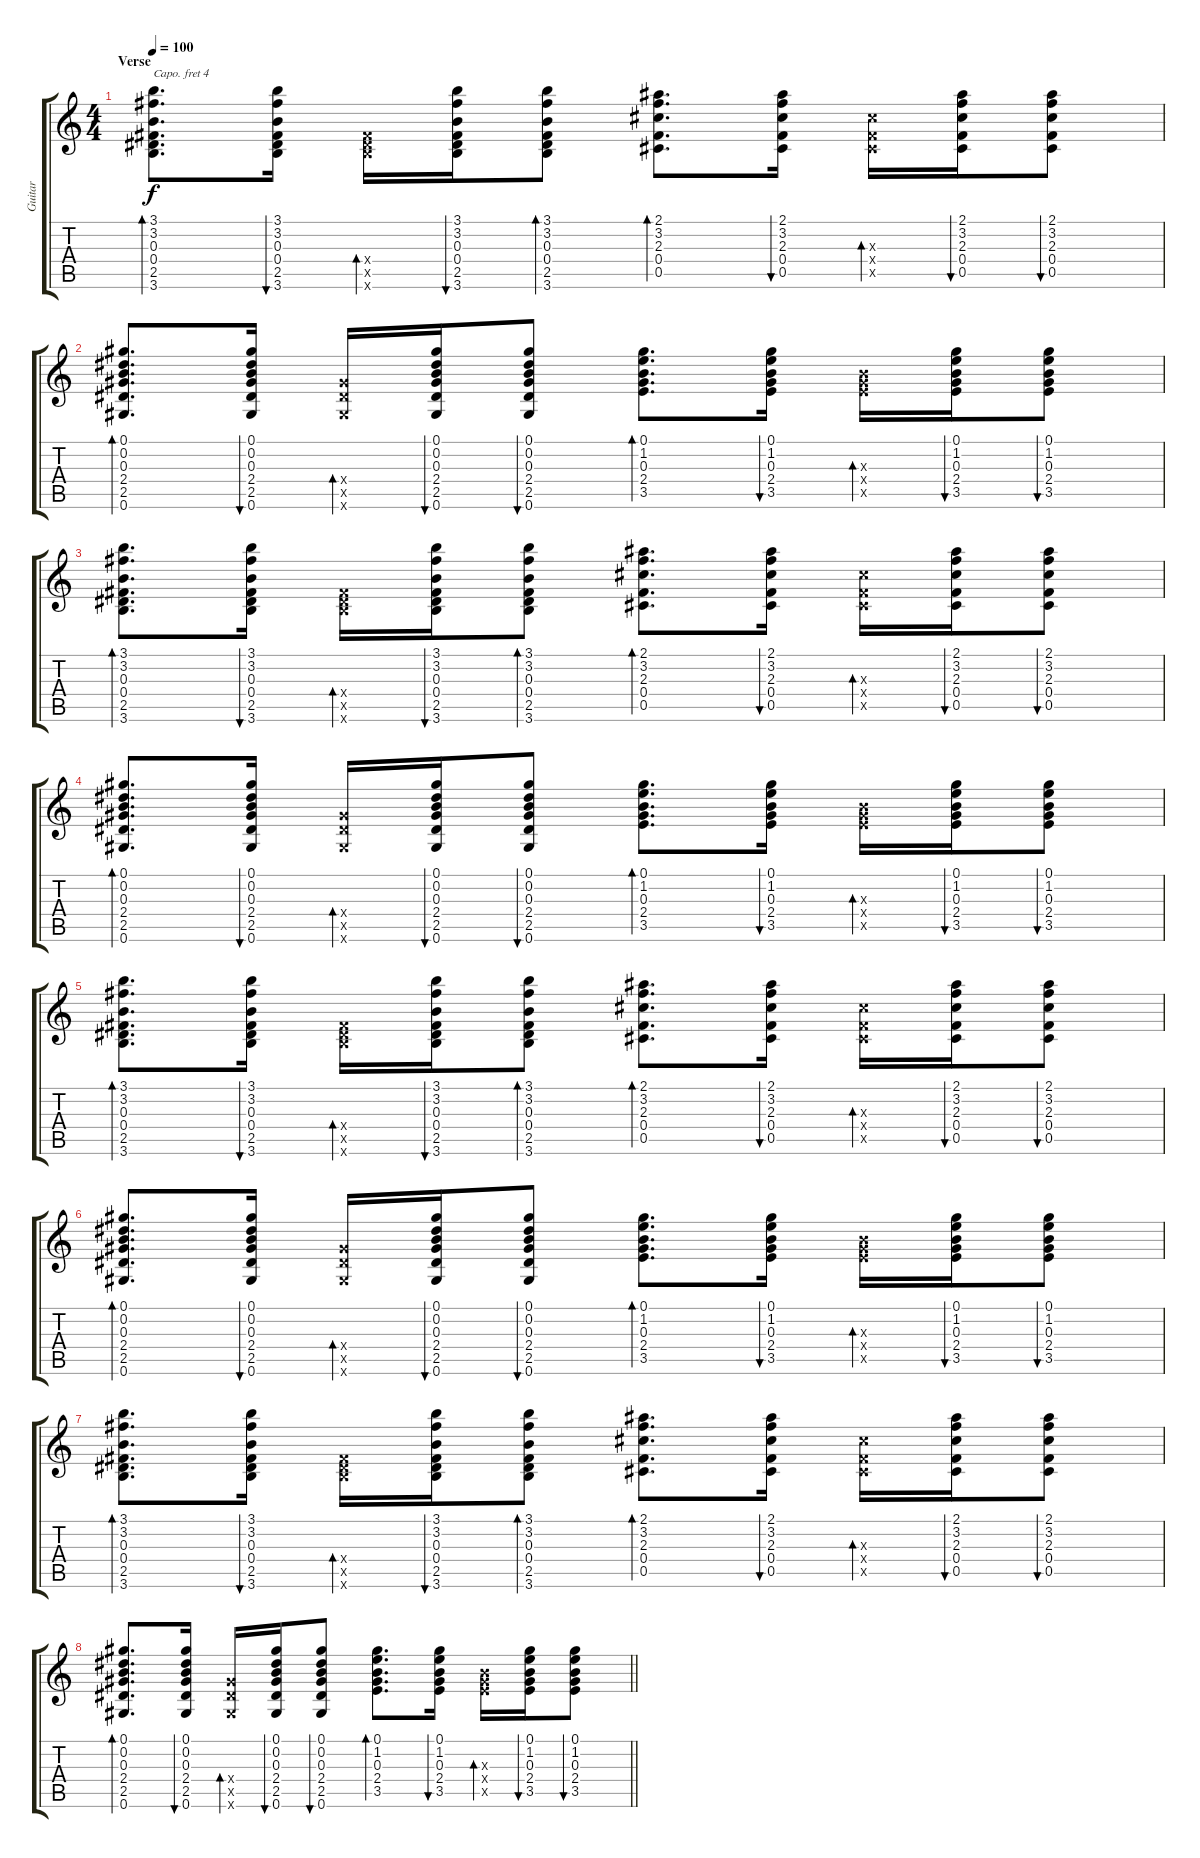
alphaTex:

\track ("Guitar" "Guitar") {instrument acousticguitarnylon}
\staff {score tabs}
\capo 4
\tuning (E4 B3 G3 D3 A2 E2) {hide}
\ts (4 4)
\section ("" "Verse")
\tempo 100
\clef g2
\ks c
(3.1 3.2 0.3 0.4 2.5 3.6).8{d bd 30 dy f} (3.1 3.2 0.3 0.4 2.5 3.6).16{bu 30} (0.4{x} 2.5{x} 3.6{x}).16{bd 30} (3.1 3.2 0.3 0.4 2.5 3.6).16{bu 30} (3.1 3.2 0.3 0.4 2.5 3.6).8{bd 30} (2.1 3.2 2.3 0.4 0.5).8{d bd 30} (2.1 3.2 2.3 0.4 0.5).16{bu 30} (2.3{x} 0.4{x} 0.5{x}).16{bd 30} (2.1 3.2 2.3 0.4 0.5).16{bu 30} (2.1 3.2 2.3 0.4 0.5).8{bu 30} |
(0.1 0.2 0.3 2.4 2.5 0.6).8{d bd 30} (0.1 0.2 0.3 2.4 2.5 0.6).16{bu 30} (2.4{x} 2.5{x} 0.6{x}).16{bd 30} (0.1 0.2 0.3 2.4 2.5 0.6).16{bu 30} (0.1 0.2 0.3 2.4 2.5 0.6).8{bu 30} (0.1 1.2 0.3 2.4 3.5).8{d bd 30} (0.1 1.2 0.3 2.4 3.5).16{bu 30} (0.3{x} 2.4{x} 3.5{x}).16{bd 30} (0.1 1.2 0.3 2.4 3.5).16{bu 30} (0.1 1.2 0.3 2.4 3.5).8{bu 30} |
(3.1 3.2 0.3 0.4 2.5 3.6).8{d bd 30} (3.1 3.2 0.3 0.4 2.5 3.6).16{bu 30} (0.4{x} 2.5{x} 3.6{x}).16{bd 30} (3.1 3.2 0.3 0.4 2.5 3.6).16{bu 30} (3.1 3.2 0.3 0.4 2.5 3.6).8{bd 30} (2.1 3.2 2.3 0.4 0.5).8{d bd 30} (2.1 3.2 2.3 0.4 0.5).16{bu 30} (2.3{x} 0.4{x} 0.5{x}).16{bd 30} (2.1 3.2 2.3 0.4 0.5).16{bu 30} (2.1 3.2 2.3 0.4 0.5).8{bu 30} |
(0.1 0.2 0.3 2.4 2.5 0.6).8{d bd 30} (0.1 0.2 0.3 2.4 2.5 0.6).16{bu 30} (2.4{x} 2.5{x} 0.6{x}).16{bd 30} (0.1 0.2 0.3 2.4 2.5 0.6).16{bu 30} (0.1 0.2 0.3 2.4 2.5 0.6).8{bu 30} (0.1 1.2 0.3 2.4 3.5).8{d bd 30} (0.1 1.2 0.3 2.4 3.5).16{bu 30} (0.3{x} 2.4{x} 3.5{x}).16{bd 30} (0.1 1.2 0.3 2.4 3.5).16{bu 30} (0.1 1.2 0.3 2.4 3.5).8{bu 30} |
(3.1 3.2 0.3 0.4 2.5 3.6).8{d bd 30} (3.1 3.2 0.3 0.4 2.5 3.6).16{bu 30} (0.4{x} 2.5{x} 3.6{x}).16{bd 30} (3.1 3.2 0.3 0.4 2.5 3.6).16{bu 30} (3.1 3.2 0.3 0.4 2.5 3.6).8{bd 30} (2.1 3.2 2.3 0.4 0.5).8{d bd 30} (2.1 3.2 2.3 0.4 0.5).16{bu 30} (2.3{x} 0.4{x} 0.5{x}).16{bd 30} (2.1 3.2 2.3 0.4 0.5).16{bu 30} (2.1 3.2 2.3 0.4 0.5).8{bu 30} |
(0.1 0.2 0.3 2.4 2.5 0.6).8{d bd 30} (0.1 0.2 0.3 2.4 2.5 0.6).16{bu 30} (2.4{x} 2.5{x} 0.6{x}).16{bd 30} (0.1 0.2 0.3 2.4 2.5 0.6).16{bu 30} (0.1 0.2 0.3 2.4 2.5 0.6).8{bu 30} (0.1 1.2 0.3 2.4 3.5).8{d bd 30} (0.1 1.2 0.3 2.4 3.5).16{bu 30} (0.3{x} 2.4{x} 3.5{x}).16{bd 30} (0.1 1.2 0.3 2.4 3.5).16{bu 30} (0.1 1.2 0.3 2.4 3.5).8{bu 30} |
(3.1 3.2 0.3 0.4 2.5 3.6).8{d bd 30} (3.1 3.2 0.3 0.4 2.5 3.6).16{bu 30} (0.4{x} 2.5{x} 3.6{x}).16{bd 30} (3.1 3.2 0.3 0.4 2.5 3.6).16{bu 30} (3.1 3.2 0.3 0.4 2.5 3.6).8{bd 30} (2.1 3.2 2.3 0.4 0.5).8{d bd 30} (2.1 3.2 2.3 0.4 0.5).16{bu 30} (2.3{x} 0.4{x} 0.5{x}).16{bd 30} (2.1 3.2 2.3 0.4 0.5).16{bu 30} (2.1 3.2 2.3 0.4 0.5).8{bu 30} |
\barLineRight lightlight
(0.1 0.2 0.3 2.4 2.5 0.6).8{d bd 30} (0.1 0.2 0.3 2.4 2.5 0.6).16{bu 30} (2.4{x} 2.5{x} 0.6{x}).16{bd 30} (0.1 0.2 0.3 2.4 2.5 0.6).16{bu 30} (0.1 0.2 0.3 2.4 2.5 0.6).8{bu 30} (0.1 1.2 0.3 2.4 3.5).8{d bd 30} (0.1 1.2 0.3 2.4 3.5).16{bu 30} (0.3{x} 2.4{x} 3.5{x}).16{bd 30} (0.1 1.2 0.3 2.4 3.5).16{bu 30} (0.1 1.2 0.3 2.4 3.5).8{bu 30}
